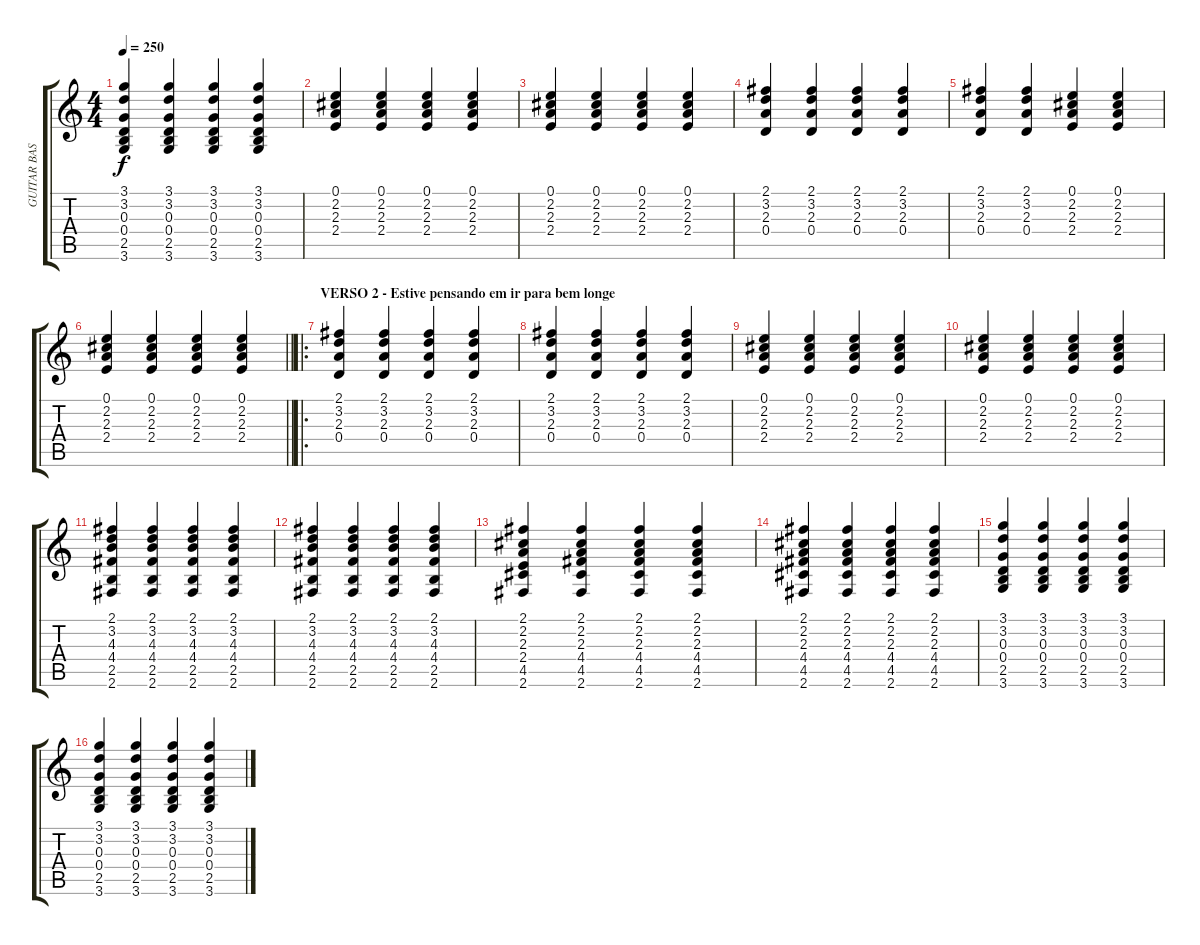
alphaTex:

\track ("GUITAR BASE DISTORÇÃO" "GUITAR BAS") {instrument distortionguitar}
\staff {score tabs}
\tuning (E4 B3 G3 D3 A2 E2) {hide}
\ts (4 4)
\tempo 250
\clef g2
\ks c
(3.1 3.2 0.3 0.4 2.5 3.6).4{dy f} (3.1 3.2 0.3 0.4 2.5 3.6).4 (3.1 3.2 0.3 0.4 2.5 3.6).4 (3.1 3.2 0.3 0.4 2.5 3.6).4 |
(0.1 2.2 2.3 2.4).4 (0.1 2.2 2.3 2.4).4 (0.1 2.2 2.3 2.4).4 (0.1 2.2 2.3 2.4).4 |
(0.1 2.2 2.3 2.4).4 (0.1 2.2 2.3 2.4).4 (0.1 2.2 2.3 2.4).4 (0.1 2.2 2.3 2.4).4 |
(2.1 3.2 2.3 0.4).4 (2.1 3.2 2.3 0.4).4 (2.1 3.2 2.3 0.4).4 (2.1 3.2 2.3 0.4).4 |
(2.1 3.2 2.3 0.4).4 (2.1 3.2 2.3 0.4).4 (0.1 2.2 2.3 2.4).4 (0.1 2.2 2.3 2.4).4 |
\barLineRight lightlight
(0.1 2.2 2.3 2.4).4 (0.1 2.2 2.3 2.4).4 (0.1 2.2 2.3 2.4).4 (0.1 2.2 2.3 2.4).4 |
\ro
\section ("" "VERSO 2 - Estive pensando em ir para bem longe")
(2.1 3.2 2.3 0.4).4 (2.1 3.2 2.3 0.4).4 (2.1 3.2 2.3 0.4).4 (2.1 3.2 2.3 0.4).4 |
(2.1 3.2 2.3 0.4).4 (2.1 3.2 2.3 0.4).4 (2.1 3.2 2.3 0.4).4 (2.1 3.2 2.3 0.4).4 |
(0.1 2.2 2.3 2.4).4 (0.1 2.2 2.3 2.4).4 (0.1 2.2 2.3 2.4).4 (0.1 2.2 2.3 2.4).4 |
(0.1 2.2 2.3 2.4).4 (0.1 2.2 2.3 2.4).4 (0.1 2.2 2.3 2.4).4 (0.1 2.2 2.3 2.4).4 |
(2.1 3.2 4.3 4.4 2.5 2.6).4 (2.1 3.2 4.3 4.4 2.5 2.6).4 (2.1 3.2 4.3 4.4 2.5 2.6).4 (2.1 3.2 4.3 4.4 2.5 2.6).4 |
(2.1 3.2 4.3 4.4 2.5 2.6).4 (2.1 3.2 4.3 4.4 2.5 2.6).4 (2.1 3.2 4.3 4.4 2.5 2.6).4 (2.1 3.2 4.3 4.4 2.5 2.6).4 |
(2.1 2.2 2.3 2.4 4.5 2.6).4 (2.1 2.2 2.3 4.4 4.5 2.6).4 (2.1 2.2 2.3 4.4 4.5 2.6).4 (2.1 2.2 2.3 4.4 4.5 2.6).4 |
(2.1 2.2 2.3 4.4 4.5 2.6).4 (2.1 2.2 2.3 4.4 4.5 2.6).4 (2.1 2.2 2.3 4.4 4.5 2.6).4 (2.1 2.2 2.3 4.4 4.5 2.6).4 |
(3.1 3.2 0.3 0.4 2.5 3.6).4 (3.1 3.2 0.3 0.4 2.5 3.6).4 (3.1 3.2 0.3 0.4 2.5 3.6).4 (3.1 3.2 0.3 0.4 2.5 3.6).4 |
(3.1 3.2 0.3 0.4 2.5 3.6).4 (3.1 3.2 0.3 0.4 2.5 3.6).4 (3.1 3.2 0.3 0.4 2.5 3.6).4 (3.1 3.2 0.3 0.4 2.5 3.6).4
